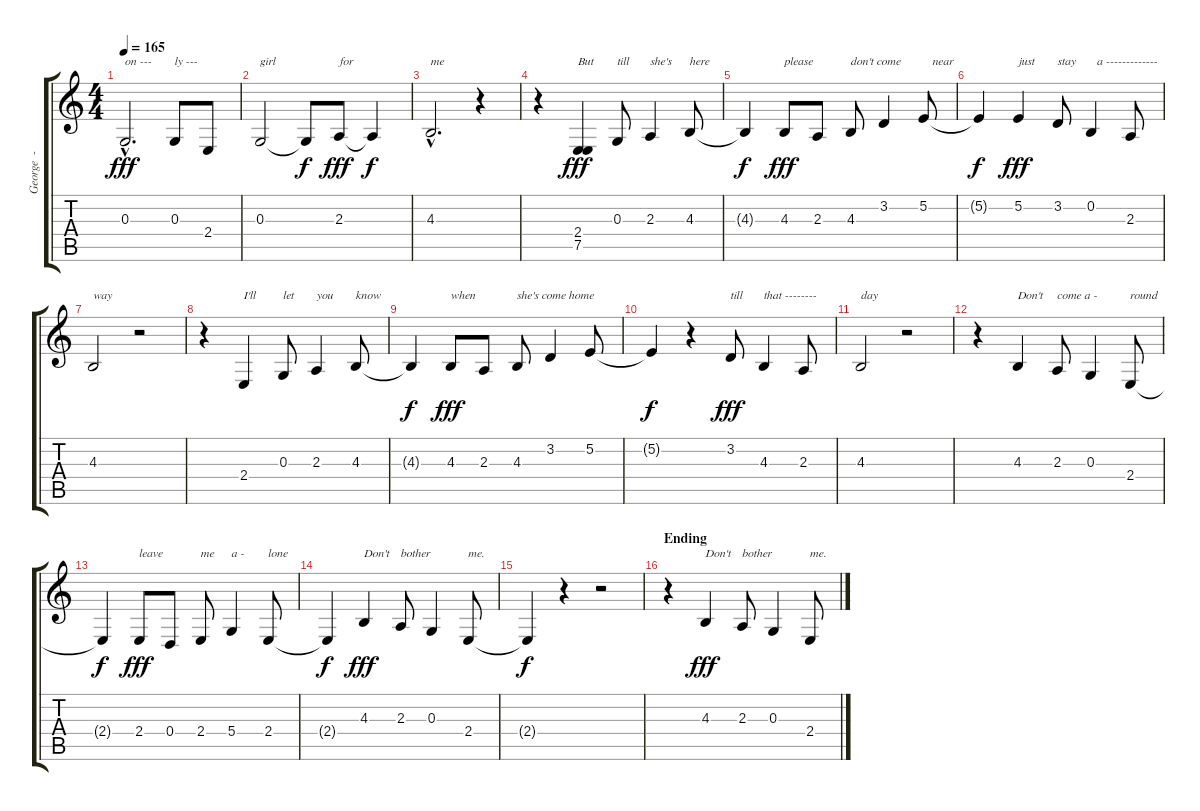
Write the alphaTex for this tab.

\track ("George  - Vocals" "George  - ") {instrument altosax}
\staff {score tabs}
\tuning (E4 B3 G3 D3 A2 E2) {hide}
\ts (4 4)
\tempo 165
\clef g2
\ks c
0.3{hac}.2{d txt "on ---" dy fff} 0.3.8{txt "ly ---"} 2.4.8 |
0.3.2{txt "girl"} 0.3{t}.8{dy f} 2.3.8{txt "for" dy fff} 2.3{t}.4{dy f} |
4.3{hac}.2{d txt "me"} r.4 |
r.4 (2.4 7.5).4{txt "But" dy fff} 0.3.8{txt "till"} 2.3.4{txt "she's"} 4.3.8{txt "here"} |
4.3{t}.4{dy f} 4.3.8{txt "please" dy fff} 2.3.8 4.3.8{txt "don't come"} 3.2.4 5.2.8{txt "   near"} |
5.2{t}.4{dy f} 5.2.4{txt "just" dy fff} 3.2.8{txt "stay"} 0.2.4{txt "  a -------------"} 2.3.8 |
4.3.2{txt "way"} r.2 |
r.4 2.4.4{txt "I'll"} 0.3.8{txt "let"} 2.3.4{txt "you"} 4.3.8{txt "know"} |
4.3{t}.4{dy f} 4.3.8{txt "when" dy fff} 2.3.8 4.3.8{txt "she's come home"} 3.2.4 5.2.8 |
5.2{t}.4{dy f} r.4 3.2.8{txt "till" dy fff} 4.3.4{txt "that --------"} 2.3.8 |
4.3.2{txt "day"} r.2 |
r.4 4.3.4{txt "Don't"} 2.3.8{txt "come a -"} 0.3.4 2.4.8{txt "round"} |
2.4{t}.4{dy f} 2.4.8{txt "leave" dy fff} 0.4.8 2.4.8{txt "me"} 5.4.4{txt "a -"} 2.4.8{txt "lone"} |
2.4{t}.4{dy f} 4.3.4{txt "Don't" dy fff} 2.3.8{txt "bother"} 0.3.4 2.4.8{txt "me."} |
2.4{t}.4{dy f} r.4 r.2 |
\section ("" "Ending")
r.4 4.3.4{txt "Don't" dy fff} 2.3.8{txt "bother"} 0.3.4 2.4.8{txt "me."}
